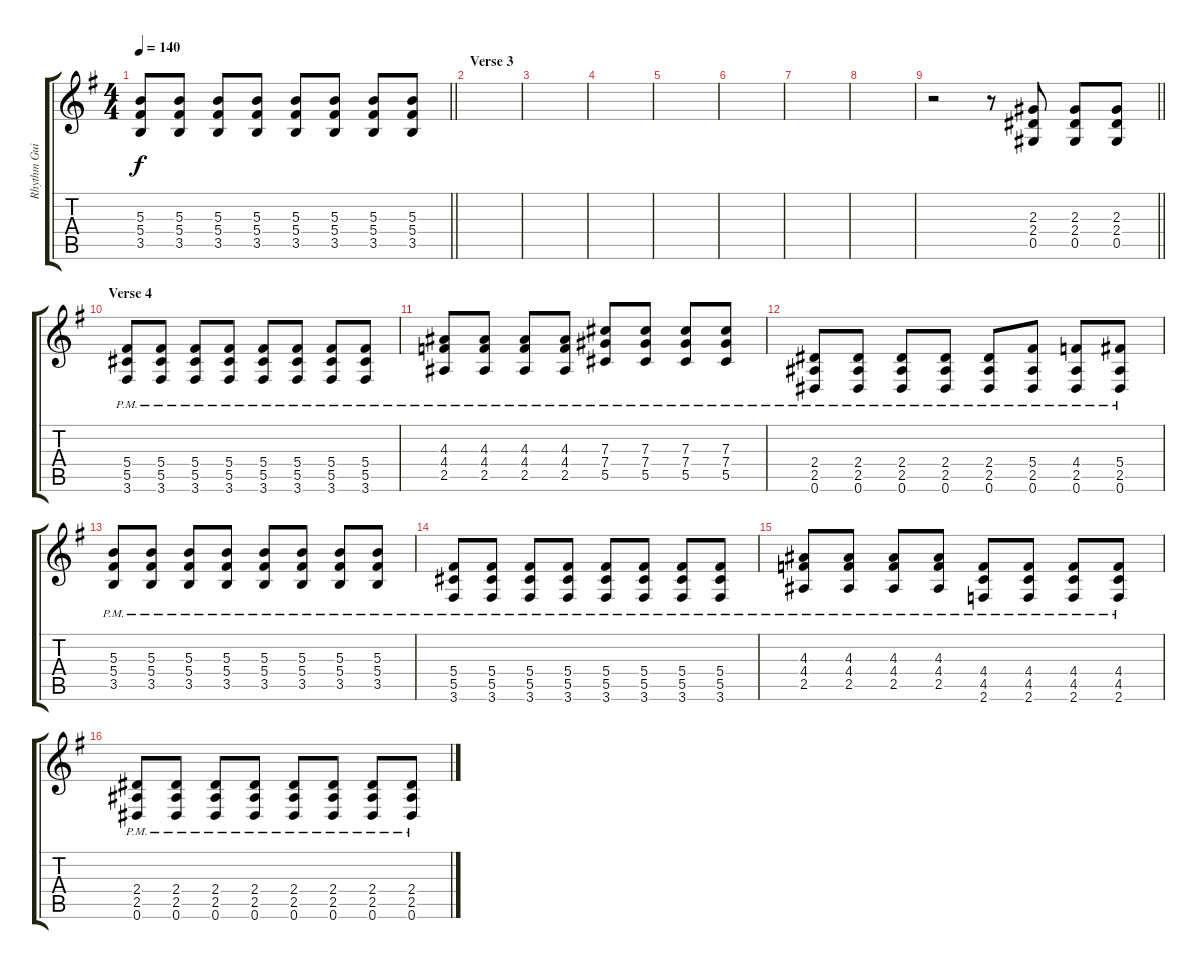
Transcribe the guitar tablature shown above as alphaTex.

\track ("Rhythm Guitar - Eddie Reyes" "Rhythm Gui") {instrument overdrivenguitar}
\staff {score tabs}
\tuning (Eb4 Bb3 Gb3 Db3 Ab2 Eb2) {hide}
\ts (4 4)
\tempo 140
\clef g2
\barLineRight lightlight
\ks g
(5.3 5.4 3.5).8{dy f} (5.3 5.4 3.5).8 (5.3 5.4 3.5).8 (5.3 5.4 3.5).8 (5.3 5.4 3.5).8 (5.3 5.4 3.5).8 (5.3 5.4 3.5).8 (5.3 5.4 3.5).8 |
\section ("" "Verse 3")
|
|
|
|
|
|
|
\barLineRight lightlight
r.2 r.8 (2.3 2.4 0.5).8 (2.3 2.4 0.5).8 (2.3 2.4 0.5).8 |
\section ("" "Verse 4")
(5.4{pm} 5.5{pm} 3.6{pm}).8 (5.4{pm} 5.5{pm} 3.6{pm}).8 (5.4{pm} 5.5{pm} 3.6{pm}).8 (5.4{pm} 5.5{pm} 3.6{pm}).8 (5.4{pm} 5.5{pm} 3.6{pm}).8 (5.4{pm} 5.5{pm} 3.6{pm}).8 (5.4{pm} 5.5{pm} 3.6{pm}).8 (5.4{pm} 5.5{pm} 3.6{pm}).8 |
(4.3{pm} 4.4{pm} 2.5{pm}).8 (4.3{pm} 4.4{pm} 2.5{pm}).8 (4.3{pm} 4.4{pm} 2.5{pm}).8 (4.3{pm} 4.4{pm} 2.5{pm}).8 (7.3{pm} 7.4{pm} 5.5{pm}).8 (7.3{pm} 7.4{pm} 5.5{pm}).8 (7.3{pm} 7.4{pm} 5.5{pm}).8 (7.3{pm} 7.4{pm} 5.5{pm}).8 |
(2.4{pm} 2.5{pm} 0.6{pm}).8 (2.4{pm} 2.5{pm} 0.6{pm}).8 (2.4{pm} 2.5{pm} 0.6{pm}).8 (2.4{pm} 2.5{pm} 0.6{pm}).8 (2.4{pm} 2.5{pm} 0.6{pm}).8 (5.4{pm} 2.5{pm} 0.6{pm}).8 (4.4{pm} 2.5{pm} 0.6{pm}).8 (5.4{pm} 2.5{pm} 0.6{pm}).8 |
(5.3{pm} 5.4{pm} 3.5{pm}).8 (5.3{pm} 5.4{pm} 3.5{pm}).8 (5.3{pm} 5.4{pm} 3.5{pm}).8 (5.3{pm} 5.4{pm} 3.5{pm}).8 (5.3{pm} 5.4{pm} 3.5{pm}).8 (5.3{pm} 5.4{pm} 3.5{pm}).8 (5.3{pm} 5.4{pm} 3.5{pm}).8 (5.3{pm} 5.4{pm} 3.5{pm}).8 |
(5.4{pm} 5.5{pm} 3.6{pm}).8 (5.4{pm} 5.5{pm} 3.6{pm}).8 (5.4{pm} 5.5{pm} 3.6{pm}).8 (5.4{pm} 5.5{pm} 3.6{pm}).8 (5.4{pm} 5.5{pm} 3.6{pm}).8 (5.4{pm} 5.5{pm} 3.6{pm}).8 (5.4{pm} 5.5{pm} 3.6{pm}).8 (5.4{pm} 5.5{pm} 3.6{pm}).8 |
(4.3{pm} 4.4{pm} 2.5{pm}).8 (4.3{pm} 4.4{pm} 2.5{pm}).8 (4.3{pm} 4.4{pm} 2.5{pm}).8 (4.3{pm} 4.4{pm} 2.5{pm}).8 (4.4{pm} 4.5{pm} 2.6{pm}).8 (4.4{pm} 4.5{pm} 2.6{pm}).8 (4.4{pm} 4.5{pm} 2.6{pm}).8 (4.4{pm} 4.5{pm} 2.6{pm}).8 |
(2.4{pm} 2.5{pm} 0.6{pm}).8 (2.4{pm} 2.5{pm} 0.6{pm}).8 (2.4{pm} 2.5{pm} 0.6{pm}).8 (2.4{pm} 2.5{pm} 0.6{pm}).8 (2.4{pm} 2.5{pm} 0.6{pm}).8 (2.4{pm} 2.5{pm} 0.6{pm}).8 (2.4{pm} 2.5{pm} 0.6{pm}).8 (2.4{pm} 2.5{pm} 0.6{pm}).8
